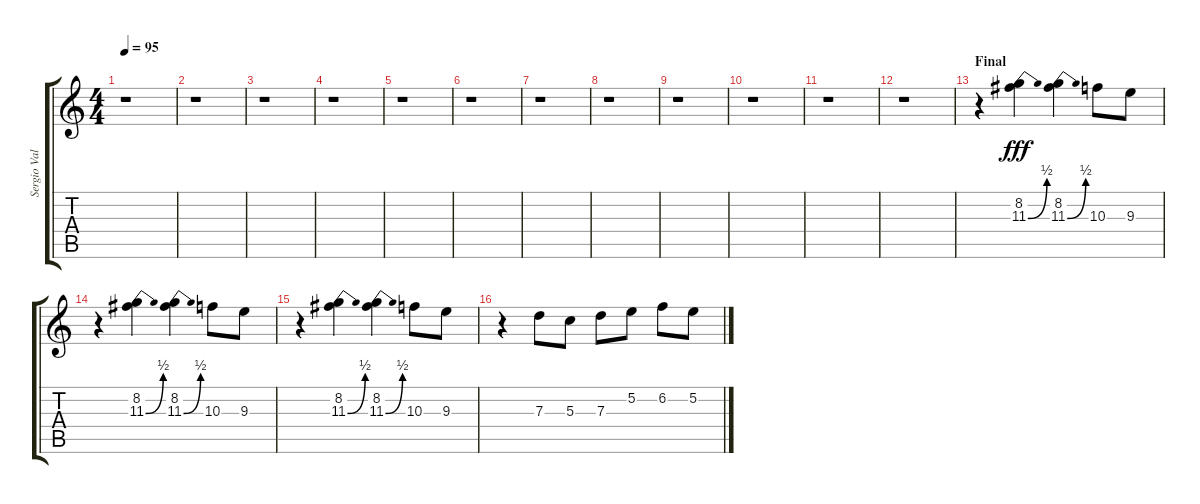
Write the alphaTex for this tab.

\track ("Sergio Vallín" "Sergio Val") {instrument distortionguitar}
\staff {score tabs}
\tuning (E4 B3 G3 D3 A2 E2) {hide}
\ts (4 4)
\tempo 95
\clef g2
\ks c
r.1{dy fff} |
r.1 |
r.1 |
r.1 |
r.1 |
r.1 |
r.1 |
r.1 |
r.1 |
r.1 |
r.1 |
r.1 |
\section ("" "Final")
r.4 (8.2 11.3{be (bend 0 0 60 2)}).4 (8.2 11.3{be (bend 0 0 60 2)}).4 10.3.8 9.3.8 |
r.4 (8.2 11.3{be (bend 0 0 60 2)}).4 (8.2 11.3{be (bend 0 0 60 2)}).4 10.3.8 9.3.8 |
r.4 (8.2 11.3{be (bend 0 0 60 2)}).4 (8.2 11.3{be (bend 0 0 60 2)}).4 10.3.8 9.3.8 |
r.4 7.3.8 5.3.8 7.3.8 5.2.8 6.2.8 5.2.8
